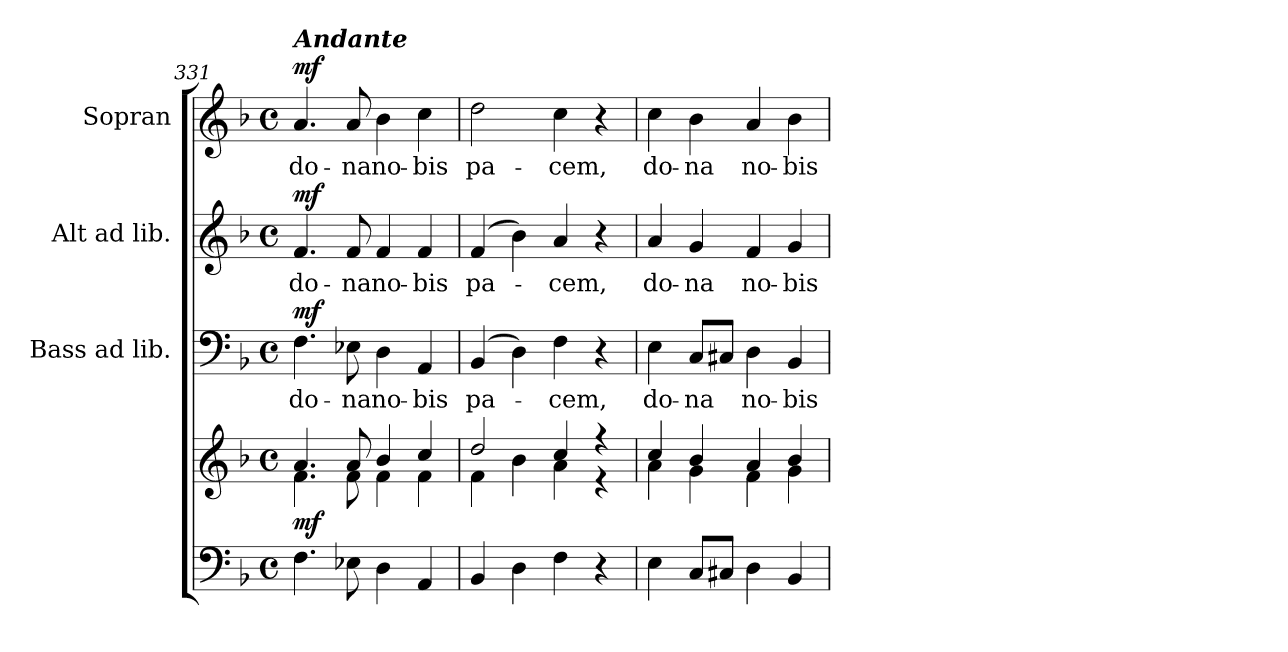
**kern	**kern	**dynam	**kern	**text	**dynam	**kern	**text	**dynam	**kern	**text	**dynam
*part4	*part4	*part4	*part3	*part3	*part3	*part2	*part2	*part2	*part1	*part1	*part1
*staff5	*staff4	*staff4/5	*staff3	*staff3	*staff3	*staff2	*staff2	*staff2	*staff1	*staff1	*staff1
*	*	*	*I"Bass ad lib.	*	*	*I"Alt ad lib.	*	*	*I"Sopran	*	*
*	*	*	*I'B.	*	*	*I'A.	*	*	*I'S.	*	*
*clefF4	*clefG2	*	*clefF4	*	*	*clefG2	*	*	*clefG2	*	*
*k[b-]	*k[b-]	*	*k[b-]	*	*	*k[b-]	*	*	*k[b-]	*	*
*F:	*F:	*	*F:	*	*	*F:	*	*	*F:	*	*
*M4/4	*M4/4	*	*M4/4	*	*	*M4/4	*	*	*M4/4	*	*
*met(c)	*met(c)	*	*met(c)	*	*	*met(c)	*	*	*met(c)	*	*
=331	=331	=331	=331	=331	=331	=331	=331	=331	=331	=331	=331
*	*^	*	*	*	*	*	*	*	*	*	*
!	!	!	!	!	!	!	!	!	!	!LO:TX:a:Bi:t=Andante	!	!
!	!	!	!LO:DY:b	!	!LO:LY:b	!LO:DY:a	!	!LO:LY:b	!LO:DY:a	!	!LO:LY:b	!LO:DY:a
4.F\	4.a/	4.f\	mf	4.F\	do-	mf	4.f/	do-	mf	4.a/	do-	mf
!	!	!	!	!	!LO:LY:b	!	!	!LO:LY:b	!	!	!LO:LY:b	!
8E-X\	8a/	8f\	.	8E-X\	-na	.	8f/	-na	.	8a/	-na	.
!	!	!	!	!	!LO:LY:b	!	!	!LO:LY:b	!	!	!LO:LY:b	!
4D\	4b-/	4f\	.	4D\	no-	.	4f/	no-	.	4b-\	no-	.
!	!	!	!	!	!LO:LY:b	!	!	!LO:LY:b	!	!	!LO:LY:b	!
4AA/	4cc/	4f\	.	4AA/	-bis	.	4f/	-bis	.	4cc\	-bis	.
!!LO:LB:g=z
=332	=332	=332	=332	=332	=332	=332	=332	=332	=332	=332	=332	=332
!	!	!	!	!	!LO:LY:b	!	!	!LO:LY:b	!	!	!LO:LY:b	!
4BB-/	2dd/	4f\	.	(4BB-/	pa-	.	(4f/	pa-	.	2dd\	pa-	.
4D\	.	4b-\	.	4D\)	.	.	4b-\)	.	.	.	.	.
!	!	!	!	!	!LO:LY:b	!	!	!LO:LY:b	!	!	!LO:LY:b	!
4F\	4cc/	4a\	.	4F\	-cem,	.	4a/	-cem,	.	4cc\	-cem,	.
4r	4r	4r	.	4r	.	.	4r	.	.	4r	.	.
=333	=333	=333	=333	=333	=333	=333	=333	=333	=333	=333	=333	=333
!	!	!	!	!	!LO:LY:b	!	!	!LO:LY:b	!	!	!LO:LY:b	!
4E\	4cc/	4a\	.	4E\	do-	.	4a/	do-	.	4cc\	do-	.
!	!	!	!	!	!LO:LY:b	!	!	!LO:LY:b	!	!	!LO:LY:b	!
8C/L	4b-/	4g\	.	8C/L	-na	.	4g/	-na	.	4b-\	-na	.
8C#X/J	.	.	.	8C#X/J	.	.	.	.	.	.	.	.
!	!	!	!	!	!LO:LY:b	!	!	!LO:LY:b	!	!	!LO:LY:b	!
4D\	4a/	4f\	.	4D\	no-	.	4f/	no-	.	4a/	no-	.
!	!	!	!	!	!LO:LY:b	!	!	!LO:LY:b	!	!	!LO:LY:b	!
4BB-/	4b-/	4g\	.	4BB-/	-bis	.	4g/	-bis	.	4b-\	-bis	.
*	*v	*v	*	*	*	*	*	*	*	*	*	*
=	=	=	=	=	=	=	=	=	=	=	=
*-	*-	*-	*-	*-	*-	*-	*-	*-	*-	*-	*-
